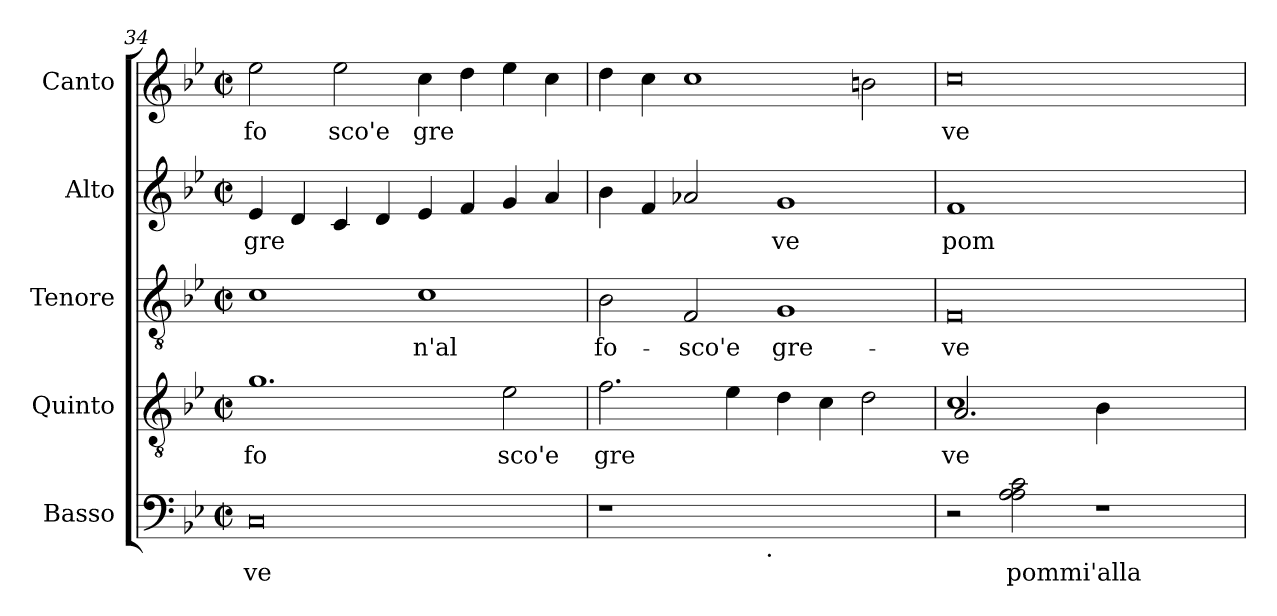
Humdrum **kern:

**kern	**text	**kern	**text	**kern	**text	**kern	**text	**kern	**text
*part5	*part5	*part4	*part4	*part3	*part3	*part2	*part2	*part1	*part1
*staff5	*staff5	*staff4	*staff4	*staff3	*staff3	*staff2	*staff2	*staff1	*staff1
*I"Basso	*	*I"Quinto	*	*I"Tenore	*	*I"Alto	*	*I"Canto	*
*clefF4	*	*clefGv2	*	*clefGv2	*	*clefG2	*	*clefG2	*
*k[b-e-]	*	*k[b-e-]	*	*k[b-e-]	*	*k[b-e-]	*	*k[b-e-]	*
*B-:	*	*B-:	*	*B-:	*	*B-:	*	*B-:	*
*M2/2	*	*M2/2	*	*M2/2	*	*M2/2	*	*M2/2	*
*met(c|)	*	*met(c|)	*	*met(c|)	*	*met(c|)	*	*met(c|)	*
=34	=34	=34	=34	=34	=34	=34	=34	=34	=34
!	!LO:LY:b	!	!LO:LY:b:cj	!	!LO:LY:b:cj	!	!LO:LY:b:cj	!	!LO:LY:b
0C	ve	1.g	fo	1c	.	4e-/	gre	2ee-\	fo
!	!	!	!	!	!	!	!LO:LY:b:cj	!	!
.	.	.	.	.	.	4d/	.	.	.
!	!	!	!	!	!	!	!LO:LY:b:cj	!	!LO:LY:b
.	.	.	.	.	.	4c/	.	2ee-\	sco'e
!	!	!	!	!	!	!	!LO:LY:b:cj	!	!
.	.	.	.	.	.	4d/	.	.	.
!	!	!	!	!	!LO:LY:b:cj	!	!LO:LY:b:cj	!	!LO:LY:b
.	.	.	.	1c	n'al	4e-/	.	4cc\	gre
!	!	!	!	!	!	!	!LO:LY:b:cj	!	!LO:LY:b
.	.	.	.	.	.	4f/	.	4dd\	.
!	!	!	!LO:LY:b:cj	!	!	!	!LO:LY:b:cj	!	!LO:LY:b
.	.	2e-\	sco'e	.	.	4g/	.	4ee-\	.
!	!	!	!	!	!	!	!LO:LY:b:cj	!	!LO:LY:b
.	.	.	.	.	.	4a/	.	4cc\	.
!!LO:PB:g=z
=35	=35	=35	=35	=35	=35	=35	=35	=35	=35
!	!	!	!LO:LY:b:cj	!	!LO:LY:b:cj	!	!LO:LY:b:cj	!	!LO:LY:b
*^	*	*	*	*	*	*	*	*	*
1r	2ryy	.	2.f\	gre	2B-\	fo-	4b-\	.	4dd\	.
!	!	!	!	!	!	!	!	!LO:LY:b:cj	!	!LO:LY:b
.	.	.	.	.	.	.	4f/	.	4cc\	.
!	!	!	!	!	!	!LO:LY:b:cj	!	!LO:LY:b:cj	!	!LO:LY:b
.	4...ryy	.	.	.	2F/	-sco'e	2a-X/	.	1cc	.
!	!	!	!	!LO:LY:b:cj	!	!	!	!	!	!
.	.	.	4e-\	.	.	.	.	.	.	.
!	!LO:TX:b:t=.	!	!	!	!	!	!	!	!	!
.	1ryy	.	.	.	.	.	.	.	.	.
!	!	!	!	!LO:LY:b:cj	!	!LO:LY:b:cj	!	!LO:LY:b:cj	!	!
1ryy	.	.	4d\	.	1G	gre-	1g	ve	.	.
!	!	!	!	!LO:LY:b:cj	!	!	!	!	!	!
.	.	.	4c\	.	.	.	.	.	.	.
!	!	!	!	!LO:LY:b:cj	!	!	!	!	!	!LO:LY:b
.	.	.	2d\	.	.	.	.	.	2b\	.
.	32ryy	.	.	.	.	.	.	.	.	.
=36	=36	=36	=36	=36	=36	=36	=36	=36	=36	=36
*	*	*	*^	*	*	*	*	*	*	*
!	!	!	!	!	!LO:LY:b:cj	!	!LO:LY:b:cj	!	!LO:LY:b:cj	!	!LO:LY:b
*v	*v	*	*	*	*	*	*	*	*	*	*
2r	.	1c	2.A/	ve	0F	-ve	1f	pom	0cc	ve
!	!LO:LY:b	!	!	!	!	!	!	!	!	!
2c\ 2A\ 2A\	pommi'alla	.	.	.	.	.	.	.	.	.
.	.	.	2.ryy	.	.	.	.	.	.	.
!	!	!	!	!LO:LY:b:cj	!	!	!	!	!	!
1r	.	4B-\	.	.	.	.	1ryy	.	.	.
.	.	2.ryy	.	.	.	.	.	.	.	.
.	.	.	2ryy	.	.	.	.	.	.	.
*	*	*v	*v	*	*	*	*	*	*	*
=	=	=	=	=	=	=	=	=	=
*-	*-	*-	*-	*-	*-	*-	*-	*-	*-
